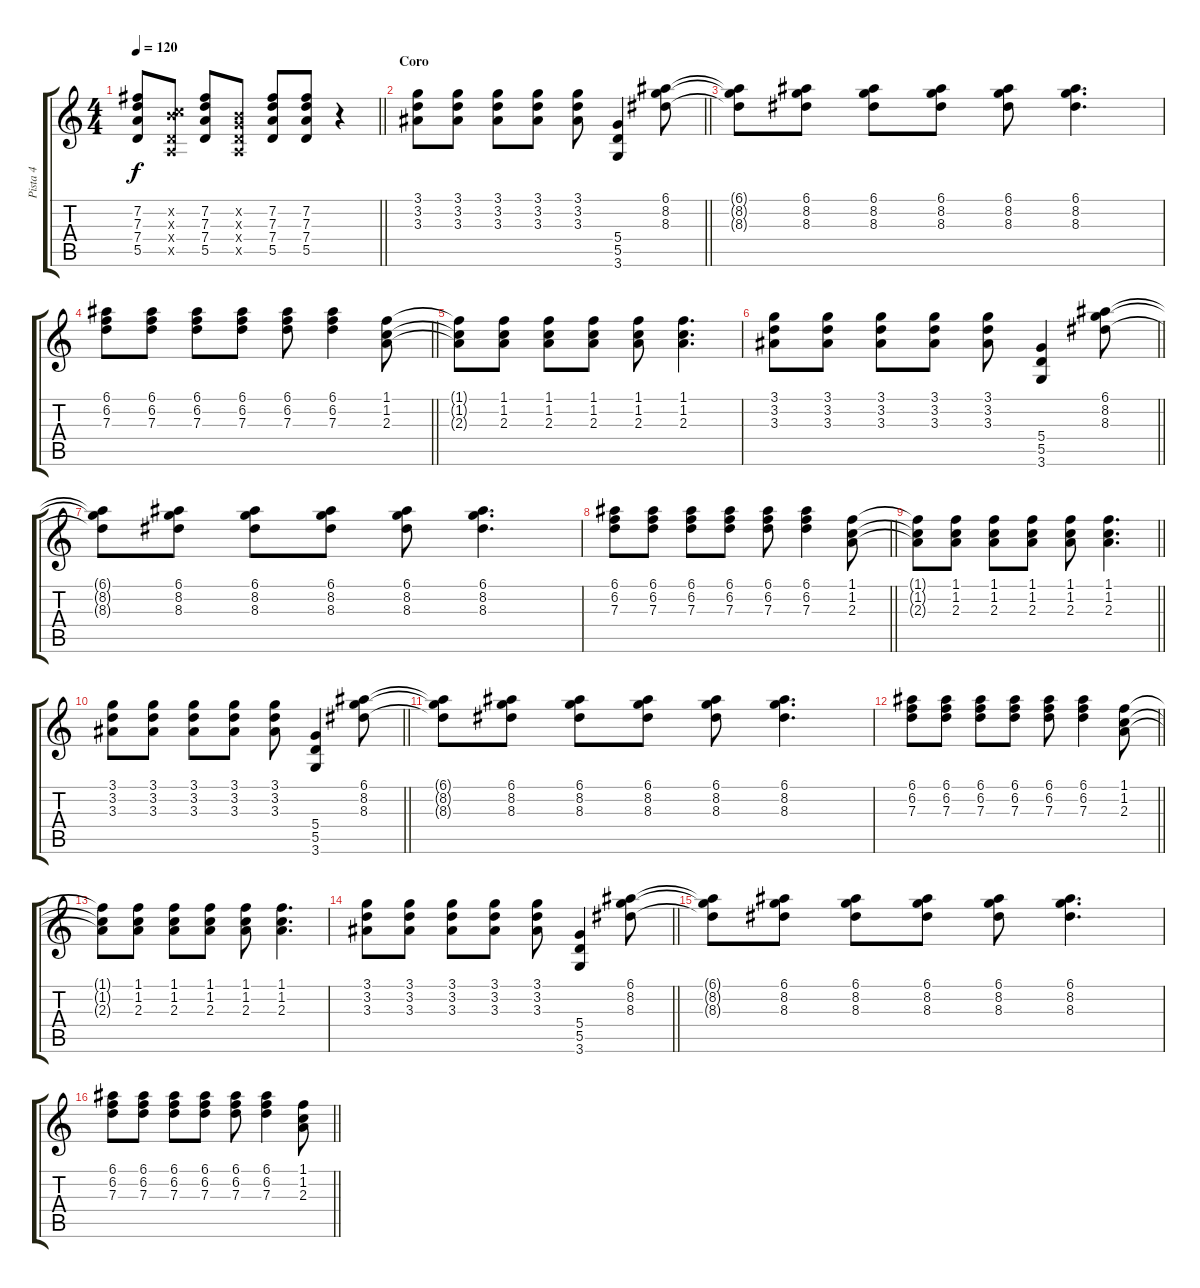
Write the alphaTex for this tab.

\track ("Pista 4" "Pista 4") {instrument overdrivenguitar}
\staff {score tabs}
\tuning (E4 B3 G3 D3 A2 E2) {hide}
\ts (4 4)
\tempo 120
\clef g2
\barLineRight lightlight
\ks c
(7.2 7.3 7.4 5.5).8{dy f} (0.2{x} 5.3{x} 0.4{x} 0.5{x}).8 (7.2 7.3 7.4 5.5).8 (0.2{x} 0.3{x} 0.4{x} 0.5{x}).8 (7.2 7.3 7.4 5.5).8 (7.2 7.3 7.4 5.5).8 r.4 |
\section ("" "Coro")
\barLineRight lightlight
(3.1 3.2 3.3).8 (3.1 3.2 3.3).8 (3.1 3.2 3.3).8 (3.1 3.2 3.3).8 (3.1 3.2 3.3).8 (5.4 5.5 3.6).4 (6.1 8.2 8.3).8 |
(6.1{t} 8.2{t} 8.3{t}).8 (6.1 8.2 8.3).8 (6.1 8.2 8.3).8 (6.1 8.2 8.3).8 (6.1 8.2 8.3).8 (6.1 8.2 8.3).4{d} |
\barLineRight lightlight
(6.1 6.2 7.3).8 (6.1 6.2 7.3).8 (6.1 6.2 7.3).8 (6.1 6.2 7.3).8 (6.1 6.2 7.3).8 (6.1 6.2 7.3).4 (1.1 1.2 2.3).8 |
(1.1{t} 1.2{t} 2.3{t}).8 (1.1 1.2 2.3).8 (1.1 1.2 2.3).8 (1.1 1.2 2.3).8 (1.1 1.2 2.3).8 (1.1 1.2 2.3).4{d} |
\barLineRight lightlight
(3.1 3.2 3.3).8 (3.1 3.2 3.3).8 (3.1 3.2 3.3).8 (3.1 3.2 3.3).8 (3.1 3.2 3.3).8 (5.4 5.5 3.6).4 (6.1 8.2 8.3).8 |
(6.1{t} 8.2{t} 8.3{t}).8 (6.1 8.2 8.3).8 (6.1 8.2 8.3).8 (6.1 8.2 8.3).8 (6.1 8.2 8.3).8 (6.1 8.2 8.3).4{d} |
\barLineRight lightlight
(6.1 6.2 7.3).8 (6.1 6.2 7.3).8 (6.1 6.2 7.3).8 (6.1 6.2 7.3).8 (6.1 6.2 7.3).8 (6.1 6.2 7.3).4 (1.1 1.2 2.3).8 |
\barLineRight lightlight
(1.1{t} 1.2{t} 2.3{t}).8 (1.1 1.2 2.3).8 (1.1 1.2 2.3).8 (1.1 1.2 2.3).8 (1.1 1.2 2.3).8 (1.1 1.2 2.3).4{d} |
\section ("" "")
\barLineRight lightlight
(3.1 3.2 3.3).8 (3.1 3.2 3.3).8 (3.1 3.2 3.3).8 (3.1 3.2 3.3).8 (3.1 3.2 3.3).8 (5.4 5.5 3.6).4 (6.1 8.2 8.3).8 |
(6.1{t} 8.2{t} 8.3{t}).8 (6.1 8.2 8.3).8 (6.1 8.2 8.3).8 (6.1 8.2 8.3).8 (6.1 8.2 8.3).8 (6.1 8.2 8.3).4{d} |
\barLineRight lightlight
(6.1 6.2 7.3).8 (6.1 6.2 7.3).8 (6.1 6.2 7.3).8 (6.1 6.2 7.3).8 (6.1 6.2 7.3).8 (6.1 6.2 7.3).4 (1.1 1.2 2.3).8 |
(1.1{t} 1.2{t} 2.3{t}).8 (1.1 1.2 2.3).8 (1.1 1.2 2.3).8 (1.1 1.2 2.3).8 (1.1 1.2 2.3).8 (1.1 1.2 2.3).4{d} |
\barLineRight lightlight
(3.1 3.2 3.3).8 (3.1 3.2 3.3).8 (3.1 3.2 3.3).8 (3.1 3.2 3.3).8 (3.1 3.2 3.3).8 (5.4 5.5 3.6).4 (6.1 8.2 8.3).8 |
(6.1{t} 8.2{t} 8.3{t}).8 (6.1 8.2 8.3).8 (6.1 8.2 8.3).8 (6.1 8.2 8.3).8 (6.1 8.2 8.3).8 (6.1 8.2 8.3).4{d} |
\barLineRight lightlight
(6.1 6.2 7.3).8 (6.1 6.2 7.3).8 (6.1 6.2 7.3).8 (6.1 6.2 7.3).8 (6.1 6.2 7.3).8 (6.1 6.2 7.3).4 (1.1 1.2 2.3).8
